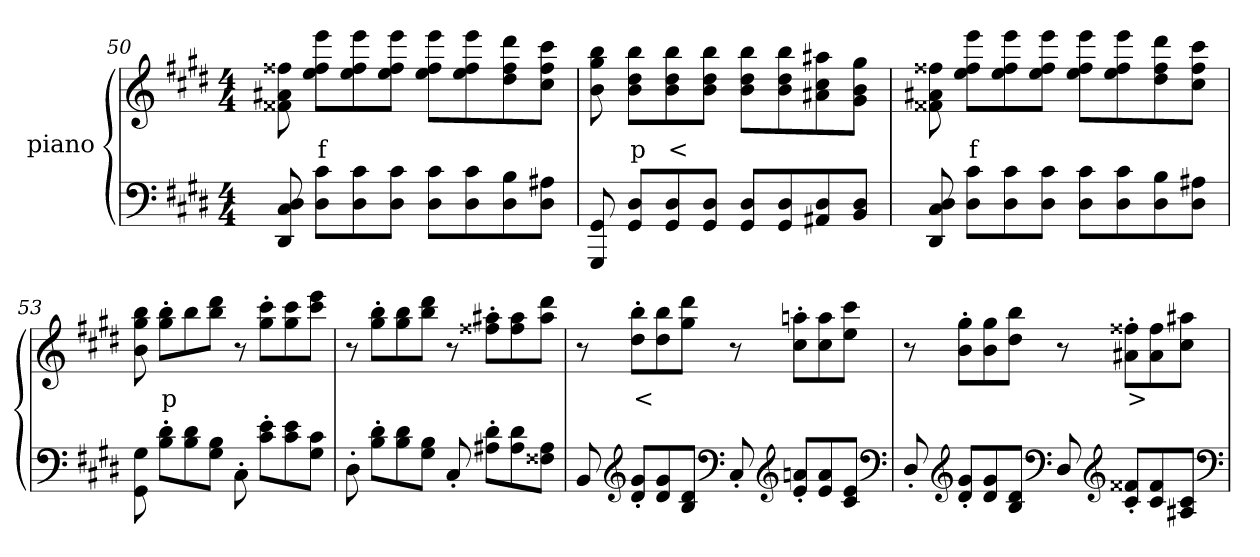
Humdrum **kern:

**kern	**kern	**text
*part2	*part1	*part1
*staff2	*staff1	*staff1
*	*I"piano	*
*clefF4	*clefG2	*
*k[f#c#g#d#]	*k[f#c#g#d#]	*
*c#:	*c#:	*
*M4/4	*M4/4	*
=50	=50	=50
8DD# 8C# 8D#	8f##X 8a#X 8ff##X	.
8D# 8c#L	8ee 8ff## 8eeeL	f
8D# 8c#	8ee 8ff## 8eee	.
8D# 8c#J	8ee 8ff## 8eeeJ	.
8D# 8c#L	8ee 8ff## 8eeeL	.
8D# 8c#	8ee 8ff## 8eee	.
8D# 8B	8dd# 8ff## 8ddd#	.
8D# 8A#XJ	8cc# 8ff## 8ccc#J	.
=51	=51	=51
8GGG# 8GG#	8b 8gg# 8bb	.
8GG# 8D#L	8b 8dd# 8bbL	p
8GG# 8D#	8b 8dd# 8bb	<
8GG# 8D#J	8b 8dd# 8bbJ	.
8GG# 8D#L	8b 8dd# 8bbL	.
8GG# 8D#	8b 8dd# 8bb	.
8AA#X 8D#	8a#X 8cc# 8aa#X	.
8BB 8D#J	8g# 8b 8gg#J	.
=52	=52	=52
8DD# 8C# 8D#	8f##X 8a#X 8ff##X	.
8D# 8c#L	8ee 8ff## 8eeeL	f
8D# 8c#	8ee 8ff## 8eee	.
8D# 8c#J	8ee 8ff## 8eeeJ	.
8D# 8c#L	8ee 8ff## 8eeeL	.
8D# 8c#	8ee 8ff## 8eee	.
8D# 8B	8dd# 8ff## 8ddd#	.
8D# 8A#XJ	8cc# 8ff## 8ccc#J	.
=53	=53	=53
8GG#\ 8G#\	8b 8gg# 8bb	.
8B'> 8d#'>L	8gg#'> 8bb'>L	p
8B 8d#	8bb	.
8G# 8BJ	8bb 8ddd#J	.
8C#'>\	8r	.
8c#'> 8e'>L	8gg#'> 8ccc#'>L	.
8c# 8e	8gg# 8ccc#	.
8G# 8c#J	8ccc# 8eeeJ	.
=54	=54	=54
8D#'>	8r	.
8B'> 8d#'>L	8gg#'> 8bb'>L	.
8B 8d#	8gg# 8bb	.
8G# 8BJ	8bb 8ddd#J	.
8C#'>	8r	.
8A#X'> 8d#'>L	8ff##X'> 8aa#X'>L	.
8A# 8d#	8ff## 8aa#	.
8F##X 8A#J	8aa# 8ddd#J	.
=55	=55	=55
8BB	8r	.
*clefG2	*	*
8d#'> 8g#'>L	8dd#'> 8bb'>L	<
8d# 8g#	8dd# 8bb	.
8B 8d#J	8gg# 8ddd#J	.
*clefF4	*	*
8C#'>	8r	.
*clefG2	*	*
8e'> 8an'>L	8cc#'> 8aan'>L	.
8e 8a	8cc# 8aa	.
8c# 8eJ	8ee 8ccc#J	.
*clefF4	*	*
=56	=56	=56
8D#'>/	8r	.
*clefG2	*	*
8d#'> 8g#'>L	8b'> 8gg#'>L	.
8d# 8g#	8b 8gg#	.
8B 8d#J	8dd# 8bbJ	.
*clefF4	*	*
8D#/	8r	.
*clefG2	*	*
8c#'> 8f##X'>L	8a#X'> 8ff##X'>L	>
8c# 8f##	8a# 8ff##	.
8A#X 8c#J	8cc# 8aa#J	.
*clefF4	*	*
=	=	=
*-	*-	*-
